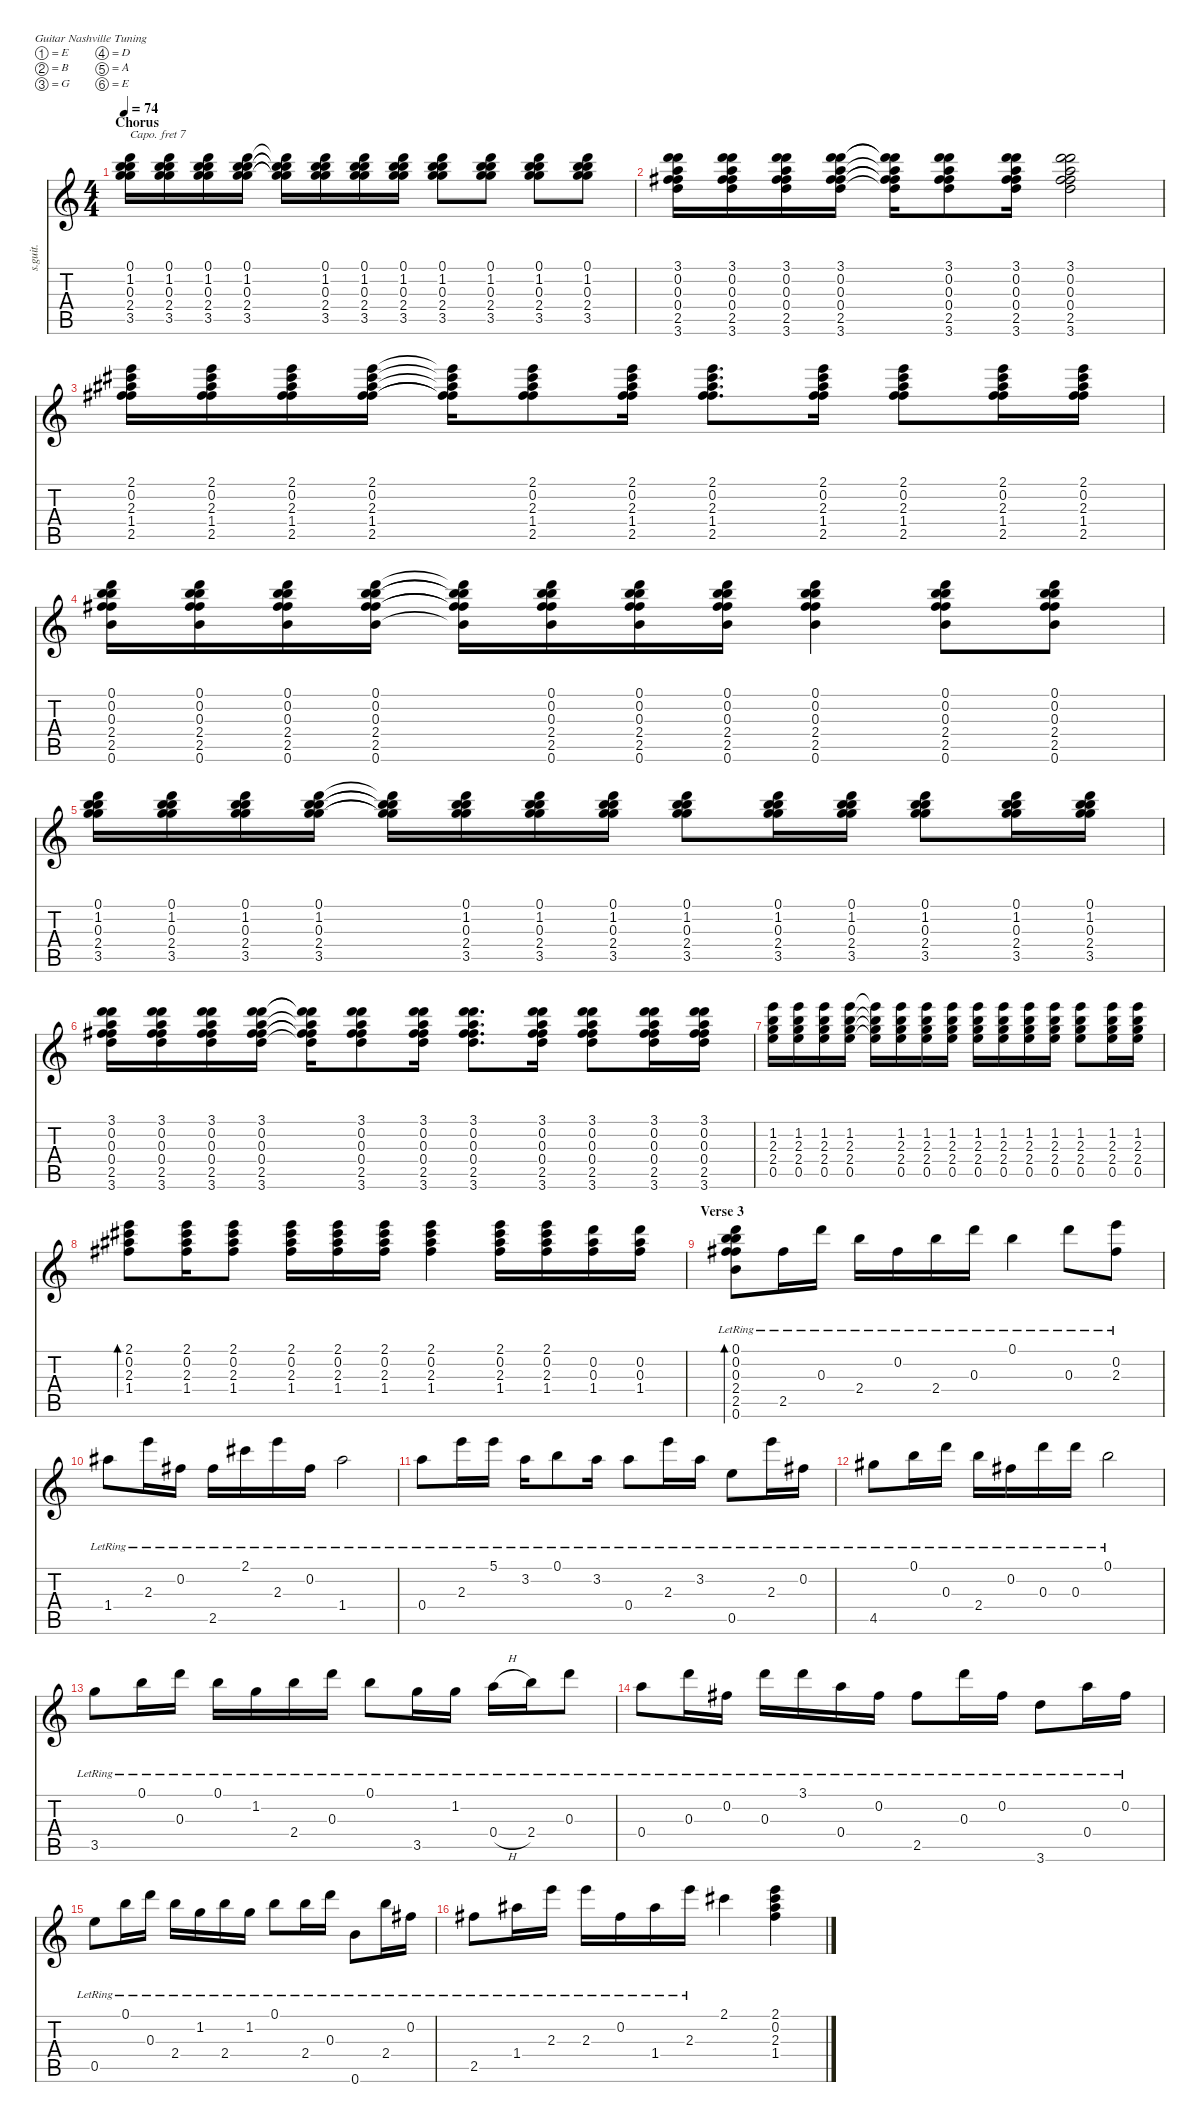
\defaultSystemsLayout 4
\hideDynamics
\bracketExtendMode nobrackets
\track ("Glen Frey - 12 String Guitar" "s.guit.") {instrument acousticguitarsteel}
\staff {score tabs}
\capo 7
\tuning (E4 B3 G4 D4 A3 E3)
\ts (4 4)
\section ("" "Chorus")
\tempo 74
\clef g2
\ks c
(0.1 1.2 0.3 2.4 3.5).16{lyrics (0 "") lyrics (1 "") lyrics (2 "") lyrics (3 "") lyrics (4 "") dy f} (0.1 1.2 0.3 2.4 3.5).16{lyrics (0 "") lyrics (1 "") lyrics (2 "") lyrics (3 "") lyrics (4 "")} (0.1 1.2 0.3 2.4 3.5).16{lyrics (0 "") lyrics (1 "") lyrics (2 "") lyrics (3 "") lyrics (4 "")} (0.1 1.2 0.3 2.4 3.5).16{lyrics (0 "") lyrics (1 "") lyrics (2 "") lyrics (3 "") lyrics (4 "")} (0.1{t} 1.2{t} 0.3{t} 2.4{t} 3.5{t}).16{lyrics (0 "") lyrics (1 "") lyrics (2 "") lyrics (3 "") lyrics (4 "")} (0.1 1.2 0.3 2.4 3.5).16{lyrics (0 "") lyrics (1 "") lyrics (2 "") lyrics (3 "") lyrics (4 "")} (0.1 1.2 0.3 2.4 3.5).16{lyrics (0 "") lyrics (1 "") lyrics (2 "") lyrics (3 "") lyrics (4 "")} (0.1 1.2 0.3 2.4 3.5).16{lyrics (0 "") lyrics (1 "") lyrics (2 "") lyrics (3 "") lyrics (4 "")} (0.1 1.2 0.3 2.4 3.5).8{lyrics (0 "") lyrics (1 "") lyrics (2 "") lyrics (3 "") lyrics (4 "")} (0.1 1.2 0.3 2.4 3.5).8{lyrics (0 "") lyrics (1 "") lyrics (2 "") lyrics (3 "") lyrics (4 "")} (0.1 1.2 0.3 2.4 3.5).8{lyrics (0 "") lyrics (1 "") lyrics (2 "") lyrics (3 "") lyrics (4 "")} (0.1 1.2 0.3 2.4 3.5).8{lyrics (0 "") lyrics (1 "") lyrics (2 "") lyrics (3 "") lyrics (4 "")} |
(3.1 0.2 0.3 0.4 2.5 3.6).16{lyrics (0 "") lyrics (1 "") lyrics (2 "") lyrics (3 "") lyrics (4 "")} (3.1 0.2 0.3 0.4 2.5 3.6).16{lyrics (0 "") lyrics (1 "") lyrics (2 "") lyrics (3 "") lyrics (4 "")} (3.1 0.2 0.3 0.4 2.5 3.6).16{lyrics (0 "") lyrics (1 "") lyrics (2 "") lyrics (3 "") lyrics (4 "")} (3.1 0.2 0.3 0.4 2.5 3.6).16{lyrics (0 "") lyrics (1 "") lyrics (2 "") lyrics (3 "") lyrics (4 "")} (3.1{t} 0.2{t} 0.3{t} 0.4{t} 2.5{t} 3.6{t}).16{lyrics (0 "") lyrics (1 "") lyrics (2 "") lyrics (3 "") lyrics (4 "")} (3.1 0.2 0.3 0.4 2.5 3.6).8{lyrics (0 "") lyrics (1 "") lyrics (2 "") lyrics (3 "") lyrics (4 "")} (3.1 0.2 0.3 0.4 2.5 3.6).16{lyrics (0 "") lyrics (1 "") lyrics (2 "") lyrics (3 "") lyrics (4 "")} (3.1 0.2 0.3 0.4 2.5 3.6).2{lyrics (0 "") lyrics (1 "") lyrics (2 "") lyrics (3 "") lyrics (4 "")} |
(2.1{acc #} 0.2 2.3 1.4{acc #} 2.5).16{lyrics (0 "") lyrics (1 "") lyrics (2 "") lyrics (3 "") lyrics (4 "")} (2.1{acc #} 0.2 2.3 1.4{acc #} 2.5).16{lyrics (0 "") lyrics (1 "") lyrics (2 "") lyrics (3 "") lyrics (4 "")} (2.1{acc #} 0.2 2.3 1.4{acc #} 2.5).16{lyrics (0 "") lyrics (1 "") lyrics (2 "") lyrics (3 "") lyrics (4 "")} (2.1{acc #} 0.2 2.3 1.4{acc #} 2.5).16{lyrics (0 "") lyrics (1 "") lyrics (2 "") lyrics (3 "") lyrics (4 "")} (2.1{t acc #} 0.2{t} 2.3{t} 1.4{t acc #} 2.5{t}).16{lyrics (0 "") lyrics (1 "") lyrics (2 "") lyrics (3 "") lyrics (4 "")} (2.1{acc #} 0.2 2.3 1.4{acc #} 2.5).8{lyrics (0 "") lyrics (1 "") lyrics (2 "") lyrics (3 "") lyrics (4 "")} (2.1{acc #} 0.2 2.3 1.4{acc #} 2.5).16{lyrics (0 "") lyrics (1 "") lyrics (2 "") lyrics (3 "") lyrics (4 "")} (2.1{acc #} 0.2 2.3 1.4{acc #} 2.5).8{d lyrics (0 "") lyrics (1 "") lyrics (2 "") lyrics (3 "") lyrics (4 "")} (2.1{acc #} 0.2 2.3 1.4{acc #} 2.5).16{lyrics (0 "") lyrics (1 "") lyrics (2 "") lyrics (3 "") lyrics (4 "")} (2.1{acc #} 0.2 2.3 1.4{acc #} 2.5).8{lyrics (0 "") lyrics (1 "") lyrics (2 "") lyrics (3 "") lyrics (4 "")} (2.1{acc #} 0.2 2.3 1.4{acc #} 2.5).16{lyrics (0 "") lyrics (1 "") lyrics (2 "") lyrics (3 "") lyrics (4 "")} (2.1{acc #} 0.2 2.3 1.4{acc #} 2.5).16{lyrics (0 "") lyrics (1 "") lyrics (2 "") lyrics (3 "") lyrics (4 "")} |
(0.1 0.2 0.3 2.4 2.5 0.6).16{lyrics (0 "") lyrics (1 "") lyrics (2 "") lyrics (3 "") lyrics (4 "")} (0.1 0.2 0.3 2.4 2.5 0.6).16{lyrics (0 "") lyrics (1 "") lyrics (2 "") lyrics (3 "") lyrics (4 "")} (0.1 0.2 0.3 2.4 2.5 0.6).16{lyrics (0 "") lyrics (1 "") lyrics (2 "") lyrics (3 "") lyrics (4 "")} (0.1 0.2 0.3 2.4 2.5 0.6).16{lyrics (0 "") lyrics (1 "") lyrics (2 "") lyrics (3 "") lyrics (4 "")} (0.1{t} 0.2{t} 0.3{t} 2.4{t} 2.5{t} 0.6{t}).16{lyrics (0 "") lyrics (1 "") lyrics (2 "") lyrics (3 "") lyrics (4 "")} (0.1 0.2 0.3 2.4 2.5 0.6).16{lyrics (0 "") lyrics (1 "") lyrics (2 "") lyrics (3 "") lyrics (4 "")} (0.1 0.2 0.3 2.4 2.5 0.6).16{lyrics (0 "") lyrics (1 "") lyrics (2 "") lyrics (3 "") lyrics (4 "")} (0.1 0.2 0.3 2.4 2.5 0.6).16{lyrics (0 "") lyrics (1 "") lyrics (2 "") lyrics (3 "") lyrics (4 "")} (0.1 0.2 0.3 2.4 2.5 0.6).4{lyrics (0 "") lyrics (1 "") lyrics (2 "") lyrics (3 "") lyrics (4 "")} (0.1 0.2 0.3 2.4 2.5 0.6).8{lyrics (0 "") lyrics (1 "") lyrics (2 "") lyrics (3 "") lyrics (4 "")} (0.1 0.2 0.3 2.4 2.5 0.6).8{lyrics (0 "") lyrics (1 "") lyrics (2 "") lyrics (3 "") lyrics (4 "")} |
(0.1 1.2 0.3 2.4 3.5).16{lyrics (0 "") lyrics (1 "") lyrics (2 "") lyrics (3 "") lyrics (4 "")} (0.1 1.2 0.3 2.4 3.5).16{lyrics (0 "") lyrics (1 "") lyrics (2 "") lyrics (3 "") lyrics (4 "")} (0.1 1.2 0.3 2.4 3.5).16{lyrics (0 "") lyrics (1 "") lyrics (2 "") lyrics (3 "") lyrics (4 "")} (0.1 1.2 0.3 2.4 3.5).16{lyrics (0 "") lyrics (1 "") lyrics (2 "") lyrics (3 "") lyrics (4 "")} (0.1{t} 1.2{t} 0.3{t} 2.4{t} 3.5{t}).16{lyrics (0 "") lyrics (1 "") lyrics (2 "") lyrics (3 "") lyrics (4 "")} (0.1 1.2 0.3 2.4 3.5).16{lyrics (0 "") lyrics (1 "") lyrics (2 "") lyrics (3 "") lyrics (4 "")} (0.1 1.2 0.3 2.4 3.5).16{lyrics (0 "") lyrics (1 "") lyrics (2 "") lyrics (3 "") lyrics (4 "")} (0.1 1.2 0.3 2.4 3.5).16{lyrics (0 "") lyrics (1 "") lyrics (2 "") lyrics (3 "") lyrics (4 "")} (0.1 1.2 0.3 2.4 3.5).8{lyrics (0 "") lyrics (1 "") lyrics (2 "") lyrics (3 "") lyrics (4 "")} (0.1 1.2 0.3 2.4 3.5).16{lyrics (0 "") lyrics (1 "") lyrics (2 "") lyrics (3 "") lyrics (4 "")} (0.1 1.2 0.3 2.4 3.5).16{lyrics (0 "") lyrics (1 "") lyrics (2 "") lyrics (3 "") lyrics (4 "")} (0.1 1.2 0.3 2.4 3.5).8{lyrics (0 "") lyrics (1 "") lyrics (2 "") lyrics (3 "") lyrics (4 "")} (0.1 1.2 0.3 2.4 3.5).16{lyrics (0 "") lyrics (1 "") lyrics (2 "") lyrics (3 "") lyrics (4 "")} (0.1 1.2 0.3 2.4 3.5).16{lyrics (0 "") lyrics (1 "") lyrics (2 "") lyrics (3 "") lyrics (4 "")} |
(3.1 0.2 0.3 0.4 2.5 3.6).16{lyrics (0 "") lyrics (1 "") lyrics (2 "") lyrics (3 "") lyrics (4 "")} (3.1 0.2 0.3 0.4 2.5 3.6).16{lyrics (0 "") lyrics (1 "") lyrics (2 "") lyrics (3 "") lyrics (4 "")} (3.1 0.2 0.3 0.4 2.5 3.6).16{lyrics (0 "") lyrics (1 "") lyrics (2 "") lyrics (3 "") lyrics (4 "")} (3.1 0.2 0.3 0.4 2.5 3.6).16{lyrics (0 "") lyrics (1 "") lyrics (2 "") lyrics (3 "") lyrics (4 "")} (3.1{t} 0.2{t} 0.3{t} 0.4{t} 2.5{t} 3.6{t}).16{lyrics (0 "") lyrics (1 "") lyrics (2 "") lyrics (3 "") lyrics (4 "")} (3.1 0.2 0.3 0.4 2.5 3.6).8{lyrics (0 "") lyrics (1 "") lyrics (2 "") lyrics (3 "") lyrics (4 "")} (3.1 0.2 0.3 0.4 2.5 3.6).16{lyrics (0 "") lyrics (1 "") lyrics (2 "") lyrics (3 "") lyrics (4 "")} (3.1 0.2 0.3 0.4 2.5 3.6).8{d lyrics (0 "") lyrics (1 "") lyrics (2 "") lyrics (3 "") lyrics (4 "")} (3.1 0.2 0.3 0.4 2.5 3.6).16{lyrics (0 "") lyrics (1 "") lyrics (2 "") lyrics (3 "") lyrics (4 "")} (3.1 0.2 0.3 0.4 2.5 3.6).8{lyrics (0 "") lyrics (1 "") lyrics (2 "") lyrics (3 "") lyrics (4 "")} (3.1 0.2 0.3 0.4 2.5 3.6).16{lyrics (0 "") lyrics (1 "") lyrics (2 "") lyrics (3 "") lyrics (4 "")} (3.1 0.2 0.3 0.4 2.5 3.6).16{lyrics (0 "") lyrics (1 "") lyrics (2 "") lyrics (3 "") lyrics (4 "")} |
(1.2 2.3 2.4 0.5).16{lyrics (0 "") lyrics (1 "") lyrics (2 "") lyrics (3 "") lyrics (4 "")} (1.2 2.3 2.4 0.5).16{lyrics (0 "") lyrics (1 "") lyrics (2 "") lyrics (3 "") lyrics (4 "")} (1.2 2.3 2.4 0.5).16{lyrics (0 "") lyrics (1 "") lyrics (2 "") lyrics (3 "") lyrics (4 "")} (1.2 2.3 2.4 0.5).16{lyrics (0 "") lyrics (1 "") lyrics (2 "") lyrics (3 "") lyrics (4 "")} (1.2{t} 2.3{t} 2.4{t} 0.5{t}).16{lyrics (0 "") lyrics (1 "") lyrics (2 "") lyrics (3 "") lyrics (4 "")} (1.2 2.3 2.4 0.5).16{lyrics (0 "") lyrics (1 "") lyrics (2 "") lyrics (3 "") lyrics (4 "")} (1.2 2.3 2.4 0.5).16{lyrics (0 "") lyrics (1 "") lyrics (2 "") lyrics (3 "") lyrics (4 "")} (1.2 2.3 2.4 0.5).16{lyrics (0 "") lyrics (1 "") lyrics (2 "") lyrics (3 "") lyrics (4 "")} (1.2 2.3 2.4 0.5).16{lyrics (0 "") lyrics (1 "") lyrics (2 "") lyrics (3 "") lyrics (4 "")} (1.2 2.3 2.4 0.5).16{lyrics (0 "") lyrics (1 "") lyrics (2 "") lyrics (3 "") lyrics (4 "")} (1.2 2.3 2.4 0.5).16{lyrics (0 "") lyrics (1 "") lyrics (2 "") lyrics (3 "") lyrics (4 "")} (1.2 2.3 2.4 0.5).16{lyrics (0 "") lyrics (1 "") lyrics (2 "") lyrics (3 "") lyrics (4 "")} (1.2 2.3 2.4 0.5).8{lyrics (0 "") lyrics (1 "") lyrics (2 "") lyrics (3 "") lyrics (4 "")} (1.2 2.3 2.4 0.5).16{lyrics (0 "") lyrics (1 "") lyrics (2 "") lyrics (3 "") lyrics (4 "")} (1.2 2.3 2.4 0.5).16{lyrics (0 "") lyrics (1 "") lyrics (2 "") lyrics (3 "") lyrics (4 "")} |
(2.1{acc #} 0.2 2.3 1.4{acc #}).8{bd 30 lyrics (0 "") lyrics (1 "") lyrics (2 "") lyrics (3 "") lyrics (4 "")} (2.1{acc #} 0.2 2.3 1.4{acc #}).16{lyrics (0 "") lyrics (1 "") lyrics (2 "") lyrics (3 "") lyrics (4 "")} (2.1{acc #} 0.2 2.3 1.4{acc #}).8{lyrics (0 "") lyrics (1 "") lyrics (2 "") lyrics (3 "") lyrics (4 "")} (2.1{acc #} 0.2 2.3 1.4{acc #}).16{lyrics (0 "") lyrics (1 "") lyrics (2 "") lyrics (3 "") lyrics (4 "")} (2.1{acc #} 0.2 2.3 1.4{acc #}).16{lyrics (0 "") lyrics (1 "") lyrics (2 "") lyrics (3 "") lyrics (4 "")} (2.1{acc #} 0.2 2.3 1.4{acc #}).16{lyrics (0 "") lyrics (1 "") lyrics (2 "") lyrics (3 "") lyrics (4 "")} (2.1{acc #} 0.2 2.3 1.4{acc #}).4{lyrics (0 "") lyrics (1 "") lyrics (2 "") lyrics (3 "") lyrics (4 "")} (2.1{acc #} 0.2 2.3 1.4{acc #}).16{lyrics (0 "") lyrics (1 "") lyrics (2 "") lyrics (3 "") lyrics (4 "")} (2.1{acc #} 0.2 2.3 1.4{acc #}).16{lyrics (0 "") lyrics (1 "") lyrics (2 "") lyrics (3 "") lyrics (4 "")} (0.2 0.3 1.4{acc #}).16{lyrics (0 "") lyrics (1 "") lyrics (2 "") lyrics (3 "") lyrics (4 "")} (0.2 0.3 1.4{acc #}).16{lyrics (0 "") lyrics (1 "") lyrics (2 "") lyrics (3 "") lyrics (4 "")} |
\section ("" "Verse 3")
(0.1{lr} 0.2{lr} 0.3{lr} 2.4{lr} 2.5{lr} 0.6{lr}).8{bd 30 lyrics (0 "") lyrics (1 "") lyrics (2 "") lyrics (3 "") lyrics (4 "")} 2.5{lr}.16{lyrics (0 "") lyrics (1 "") lyrics (2 "") lyrics (3 "") lyrics (4 "")} 0.3{lr}.16{lyrics (0 "") lyrics (1 "") lyrics (2 "") lyrics (3 "") lyrics (4 "")} 2.4{lr}.16{lyrics (0 "") lyrics (1 "") lyrics (2 "") lyrics (3 "") lyrics (4 "")} 0.2{lr}.16{lyrics (0 "") lyrics (1 "") lyrics (2 "") lyrics (3 "") lyrics (4 "")} 2.4{lr}.16{lyrics (0 "") lyrics (1 "") lyrics (2 "") lyrics (3 "") lyrics (4 "")} 0.3{lr}.16{lyrics (0 "") lyrics (1 "") lyrics (2 "") lyrics (3 "") lyrics (4 "")} 0.1{lr}.4{lyrics (0 "") lyrics (1 "") lyrics (2 "") lyrics (3 "") lyrics (4 "")} 0.3{lr}.8{lyrics (0 "") lyrics (1 "") lyrics (2 "") lyrics (3 "") lyrics (4 "")} (0.2{lr} 2.3{lr}).8{lyrics (0 "") lyrics (1 "") lyrics (2 "") lyrics (3 "") lyrics (4 "")} |
1.4{lr acc #}.8{lyrics (0 "") lyrics (1 "") lyrics (2 "") lyrics (3 "") lyrics (4 "")} 2.3{lr}.16{lyrics (0 "") lyrics (1 "") lyrics (2 "") lyrics (3 "") lyrics (4 "")} 0.2{lr}.16{lyrics (0 "") lyrics (1 "") lyrics (2 "") lyrics (3 "") lyrics (4 "")} 2.5{lr}.16{lyrics (0 "") lyrics (1 "") lyrics (2 "") lyrics (3 "") lyrics (4 "")} 2.1{lr acc #}.16{lyrics (0 "") lyrics (1 "") lyrics (2 "") lyrics (3 "") lyrics (4 "")} 2.3{lr}.16{lyrics (0 "") lyrics (1 "") lyrics (2 "") lyrics (3 "") lyrics (4 "")} 0.2{lr}.16{lyrics (0 "") lyrics (1 "") lyrics (2 "") lyrics (3 "") lyrics (4 "")} 1.4{lr acc #}.2{lyrics (0 "") lyrics (1 "") lyrics (2 "") lyrics (3 "") lyrics (4 "")} |
0.4{lr}.8{lyrics (0 "") lyrics (1 "") lyrics (2 "") lyrics (3 "") lyrics (4 "")} 2.3{lr}.16{lyrics (0 "") lyrics (1 "") lyrics (2 "") lyrics (3 "") lyrics (4 "")} 5.1{lr}.16{lyrics (0 "") lyrics (1 "") lyrics (2 "") lyrics (3 "") lyrics (4 "")} 3.2{lr}.16{lyrics (0 "") lyrics (1 "") lyrics (2 "") lyrics (3 "") lyrics (4 "")} 0.1{lr}.8{lyrics (0 "") lyrics (1 "") lyrics (2 "") lyrics (3 "") lyrics (4 "")} 3.2{lr}.16{lyrics (0 "") lyrics (1 "") lyrics (2 "") lyrics (3 "") lyrics (4 "")} 0.4{lr}.8{lyrics (0 "") lyrics (1 "") lyrics (2 "") lyrics (3 "") lyrics (4 "")} 2.3{lr}.16{lyrics (0 "") lyrics (1 "") lyrics (2 "") lyrics (3 "") lyrics (4 "")} 3.2{lr}.16{lyrics (0 "") lyrics (1 "") lyrics (2 "") lyrics (3 "") lyrics (4 "")} 0.5{lr}.8{lyrics (0 "") lyrics (1 "") lyrics (2 "") lyrics (3 "") lyrics (4 "")} 2.3{lr}.16{lyrics (0 "") lyrics (1 "") lyrics (2 "") lyrics (3 "") lyrics (4 "")} 0.2{lr}.16{lyrics (0 "") lyrics (1 "") lyrics (2 "") lyrics (3 "") lyrics (4 "")} |
4.5{lr acc #}.8{lyrics (0 "") lyrics (1 "") lyrics (2 "") lyrics (3 "") lyrics (4 "")} 0.1{lr}.16{lyrics (0 "") lyrics (1 "") lyrics (2 "") lyrics (3 "") lyrics (4 "")} 0.3{lr}.16{lyrics (0 "") lyrics (1 "") lyrics (2 "") lyrics (3 "") lyrics (4 "")} 2.4{lr}.16{lyrics (0 "") lyrics (1 "") lyrics (2 "") lyrics (3 "") lyrics (4 "")} 0.2{lr}.16{lyrics (0 "") lyrics (1 "") lyrics (2 "") lyrics (3 "") lyrics (4 "")} 0.3{lr}.16{lyrics (0 "") lyrics (1 "") lyrics (2 "") lyrics (3 "") lyrics (4 "")} 0.3{lr}.16{lyrics (0 "") lyrics (1 "") lyrics (2 "") lyrics (3 "") lyrics (4 "")} 0.1{lr}.2{lyrics (0 "") lyrics (1 "") lyrics (2 "") lyrics (3 "") lyrics (4 "")} |
3.5{lr}.8{lyrics (0 "") lyrics (1 "") lyrics (2 "") lyrics (3 "") lyrics (4 "")} 0.1{lr}.16{lyrics (0 "") lyrics (1 "") lyrics (2 "") lyrics (3 "") lyrics (4 "")} 0.3{lr}.16{lyrics (0 "") lyrics (1 "") lyrics (2 "") lyrics (3 "") lyrics (4 "")} 0.1{lr}.16{lyrics (0 "") lyrics (1 "") lyrics (2 "") lyrics (3 "") lyrics (4 "")} 1.2{lr}.16{lyrics (0 "") lyrics (1 "") lyrics (2 "") lyrics (3 "") lyrics (4 "")} 2.4{lr}.16{lyrics (0 "") lyrics (1 "") lyrics (2 "") lyrics (3 "") lyrics (4 "")} 0.3{lr}.16{lyrics (0 "") lyrics (1 "") lyrics (2 "") lyrics (3 "") lyrics (4 "")} 0.1{lr}.8{lyrics (0 "") lyrics (1 "") lyrics (2 "") lyrics (3 "") lyrics (4 "")} 3.5{lr}.16{lyrics (0 "") lyrics (1 "") lyrics (2 "") lyrics (3 "") lyrics (4 "")} 1.2{lr}.16{lyrics (0 "") lyrics (1 "") lyrics (2 "") lyrics (3 "") lyrics (4 "")} 0.4{h lr}.16{lyrics (0 "") lyrics (1 "") lyrics (2 "") lyrics (3 "") lyrics (4 "")} 2.4{lr}.16{lyrics (0 "") lyrics (1 "") lyrics (2 "") lyrics (3 "") lyrics (4 "")} 0.3{lr}.8{lyrics (0 "") lyrics (1 "") lyrics (2 "") lyrics (3 "") lyrics (4 "")} |
0.4{lr}.8{lyrics (0 "") lyrics (1 "") lyrics (2 "") lyrics (3 "") lyrics (4 "")} 0.3{lr}.16{lyrics (0 "") lyrics (1 "") lyrics (2 "") lyrics (3 "") lyrics (4 "")} 0.2{lr}.16{lyrics (0 "") lyrics (1 "") lyrics (2 "") lyrics (3 "") lyrics (4 "")} 0.3{lr}.16{lyrics (0 "") lyrics (1 "") lyrics (2 "") lyrics (3 "") lyrics (4 "")} 3.1{lr}.16{lyrics (0 "") lyrics (1 "") lyrics (2 "") lyrics (3 "") lyrics (4 "")} 0.4{lr}.16{lyrics (0 "") lyrics (1 "") lyrics (2 "") lyrics (3 "") lyrics (4 "")} 0.2{lr}.16{lyrics (0 "") lyrics (1 "") lyrics (2 "") lyrics (3 "") lyrics (4 "")} 2.5{lr}.8{lyrics (0 "") lyrics (1 "") lyrics (2 "") lyrics (3 "") lyrics (4 "")} 0.3{lr}.16{lyrics (0 "") lyrics (1 "") lyrics (2 "") lyrics (3 "") lyrics (4 "")} 0.2{lr}.16{lyrics (0 "") lyrics (1 "") lyrics (2 "") lyrics (3 "") lyrics (4 "")} 3.6{lr}.8{lyrics (0 "") lyrics (1 "") lyrics (2 "") lyrics (3 "") lyrics (4 "")} 0.4{lr}.16{lyrics (0 "") lyrics (1 "") lyrics (2 "") lyrics (3 "") lyrics (4 "")} 0.2{lr}.16{lyrics (0 "") lyrics (1 "") lyrics (2 "") lyrics (3 "") lyrics (4 "")} |
0.5{lr}.8{lyrics (0 "") lyrics (1 "") lyrics (2 "") lyrics (3 "") lyrics (4 "")} 0.1{lr}.16{lyrics (0 "") lyrics (1 "") lyrics (2 "") lyrics (3 "") lyrics (4 "")} 0.3{lr}.16{lyrics (0 "") lyrics (1 "") lyrics (2 "") lyrics (3 "") lyrics (4 "")} 2.4{lr}.16{lyrics (0 "") lyrics (1 "") lyrics (2 "") lyrics (3 "") lyrics (4 "")} 1.2{lr}.16{lyrics (0 "") lyrics (1 "") lyrics (2 "") lyrics (3 "") lyrics (4 "")} 2.4{lr}.16{lyrics (0 "") lyrics (1 "") lyrics (2 "") lyrics (3 "") lyrics (4 "")} 1.2{lr}.16{lyrics (0 "") lyrics (1 "") lyrics (2 "") lyrics (3 "") lyrics (4 "")} 0.1{lr}.8{lyrics (0 "") lyrics (1 "") lyrics (2 "") lyrics (3 "") lyrics (4 "")} 2.4{lr}.16{lyrics (0 "") lyrics (1 "") lyrics (2 "") lyrics (3 "") lyrics (4 "")} 0.3{lr}.16{lyrics (0 "") lyrics (1 "") lyrics (2 "") lyrics (3 "") lyrics (4 "")} 0.6{lr}.8{lyrics (0 "") lyrics (1 "") lyrics (2 "") lyrics (3 "") lyrics (4 "")} 2.4{lr}.16{lyrics (0 "") lyrics (1 "") lyrics (2 "") lyrics (3 "") lyrics (4 "")} 0.2{lr}.16{lyrics (0 "") lyrics (1 "") lyrics (2 "") lyrics (3 "") lyrics (4 "")} |
2.5{lr}.8{lyrics (0 "") lyrics (1 "") lyrics (2 "") lyrics (3 "") lyrics (4 "")} 1.4{lr acc #}.16{lyrics (0 "") lyrics (1 "") lyrics (2 "") lyrics (3 "") lyrics (4 "")} 2.3{lr}.16{lyrics (0 "") lyrics (1 "") lyrics (2 "") lyrics (3 "") lyrics (4 "")} 2.3{lr}.16{lyrics (0 "") lyrics (1 "") lyrics (2 "") lyrics (3 "") lyrics (4 "")} 0.2{lr}.16{lyrics (0 "") lyrics (1 "") lyrics (2 "") lyrics (3 "") lyrics (4 "")} 1.4{lr acc #}.16{lyrics (0 "") lyrics (1 "") lyrics (2 "") lyrics (3 "") lyrics (4 "")} 2.3{lr}.16{lyrics (0 "") lyrics (1 "") lyrics (2 "") lyrics (3 "") lyrics (4 "")} 2.1{acc #}.4{lyrics (0 "") lyrics (1 "") lyrics (2 "") lyrics (3 "") lyrics (4 "")} (2.1{acc #} 0.2 2.3 1.4{acc #}).4{lyrics (0 "") lyrics (1 "") lyrics (2 "") lyrics (3 "") lyrics (4 "")}
